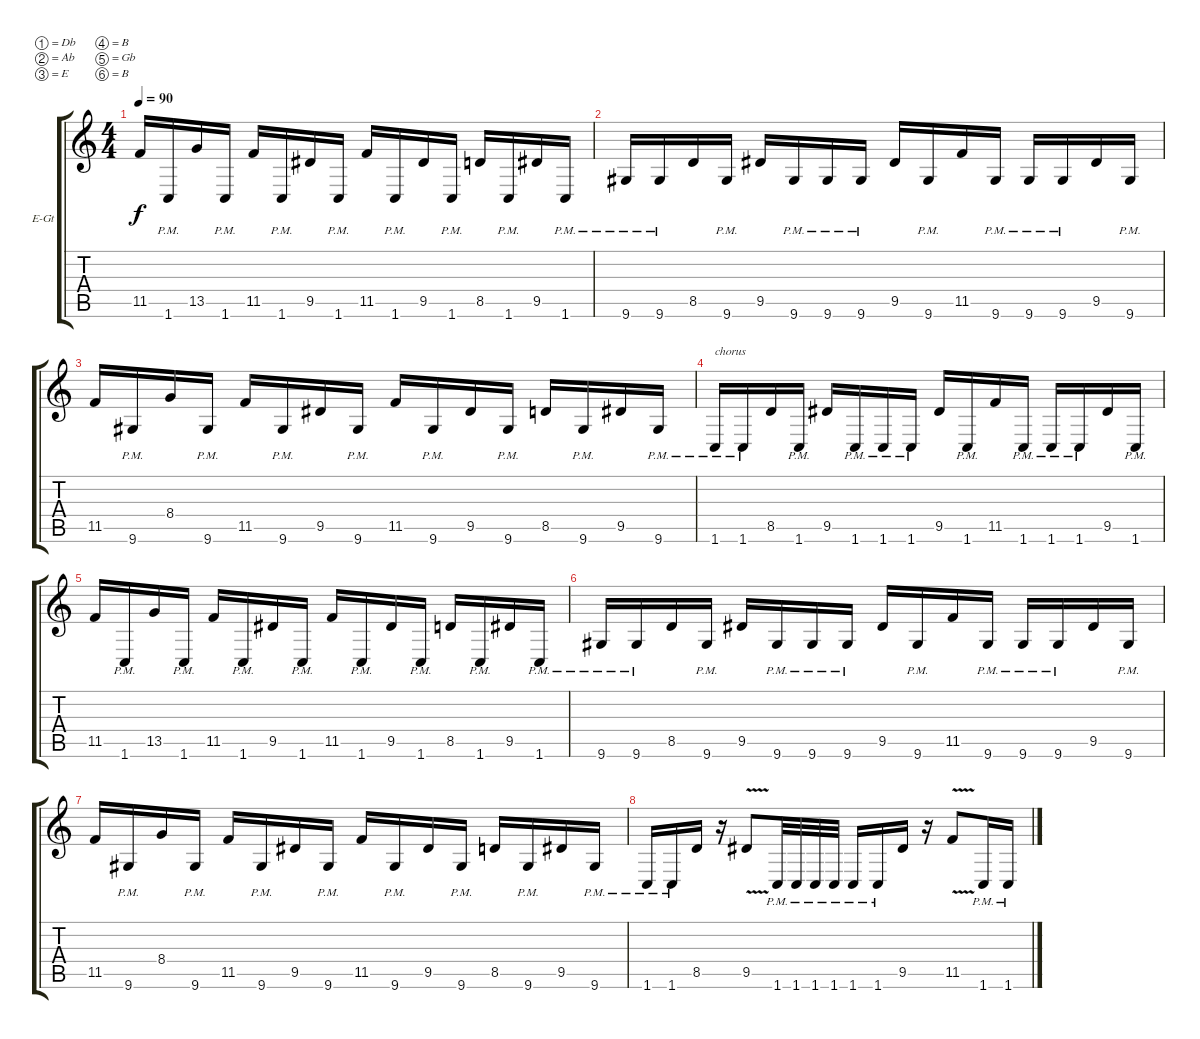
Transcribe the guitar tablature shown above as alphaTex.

\bracketExtendMode groupsimilarinstruments
\firstSystemTrackNameOrientation horizontal
\otherSystemsTrackNameOrientation horizontal
\track ("[ALEX]" "E-Gt") {instrument overdrivenguitar}
\staff {score tabs}
\tuning (Db4 Ab3 E3 B2 Gb2 B1)
\ts (4 4)
\tempo 90
\clef g2
\ks c
11.5.16{dy f} 1.6{pm}.16 13.5.16 1.6{pm}.16 11.5.16 1.6{pm}.16 9.5.16 1.6{pm}.16 11.5.16 1.6{pm}.16 9.5.16 1.6{pm}.16 8.5.16 1.6{pm}.16 9.5.16 1.6{pm}.16 |
9.6{pm}.16 9.6{pm}.16 8.5.16 9.6{pm}.16 9.5.16 9.6{pm}.16 9.6{pm}.16 9.6{pm}.16 9.5.16 9.6{pm}.16 11.5.16 9.6{pm}.16 9.6{pm}.16 9.6{pm}.16 9.5.16 9.6{pm}.16 |
11.5.16 9.6{pm}.16 8.4.16 9.6{pm}.16 11.5.16 9.6{pm}.16 9.5.16 9.6{pm}.16 11.5.16 9.6{pm}.16 9.5.16 9.6{pm}.16 8.5.16 9.6{pm}.16 9.5.16 9.6{pm}.16 |
1.6{pm}.16{txt "chorus"} 1.6{pm}.16 8.5.16 1.6{pm}.16 9.5.16 1.6{pm}.16 1.6{pm}.16 1.6{pm}.16 9.5.16 1.6{pm}.16 11.5.16 1.6{pm}.16 1.6{pm}.16 1.6{pm}.16 9.5.16 1.6{pm}.16 |
11.5.16 1.6{pm}.16 13.5.16 1.6{pm}.16 11.5.16 1.6{pm}.16 9.5.16 1.6{pm}.16 11.5.16 1.6{pm}.16 9.5.16 1.6{pm}.16 8.5.16 1.6{pm}.16 9.5.16 1.6{pm}.16 |
9.6{pm}.16 9.6{pm}.16 8.5.16 9.6{pm}.16 9.5.16 9.6{pm}.16 9.6{pm}.16 9.6{pm}.16 9.5.16 9.6{pm}.16 11.5.16 9.6{pm}.16 9.6{pm}.16 9.6{pm}.16 9.5.16 9.6{pm}.16 |
11.5.16 9.6{pm}.16 8.4.16 9.6{pm}.16 11.5.16 9.6{pm}.16 9.5.16 9.6{pm}.16 11.5.16 9.6{pm}.16 9.5.16 9.6{pm}.16 8.5.16 9.6{pm}.16 9.5.16 9.6{pm}.16 |
1.6{pm}.16 1.6{pm}.16 8.5.16 r.16 9.5{v}.8 1.6{pm}.32 1.6{pm}.32 1.6{pm}.32 1.6{pm}.32 1.6{pm}.16 1.6{pm}.16 9.5.16 r.16 11.5{v}.8 1.6{pm}.16 1.6{pm}.16
